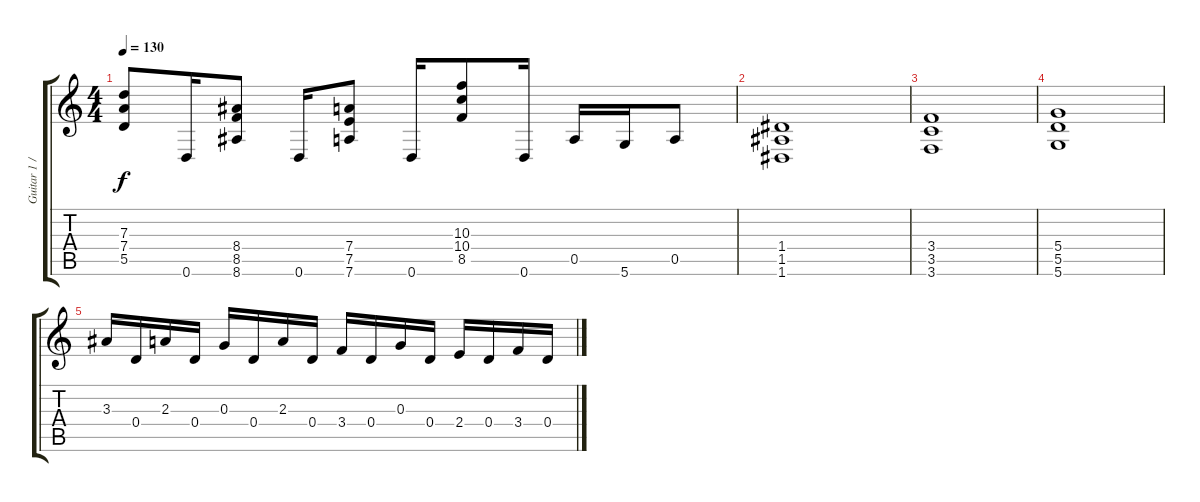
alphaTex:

\track ("Guitar 1 / Acoustic Guitar" "Guitar 1 /") {instrument distortionguitar}
\staff {score tabs}
\tuning (E4 B3 G3 D3 A2 D2) {hide}
\ts (4 4)
\tempo 130
\clef g2
\ks c
(7.3 7.4 5.5).8{dy f} 0.6.16 (8.4 8.5 8.6).8 0.6.16 (7.4 7.5 7.6).8 0.6.16 (10.3 10.4 8.5).8 0.6.16 0.5.16 5.6.16 0.5.8 |
(1.4 1.5 1.6).1 |
(3.4 3.5 3.6).1 |
(5.4 5.5 5.6).1 |
3.3.16 0.4.16 2.3.16 0.4.16 0.3.16 0.4.16 2.3.16 0.4.16 3.4.16 0.4.16 0.3.16 0.4.16 2.4.16 0.4.16 3.4.16 0.4.16
